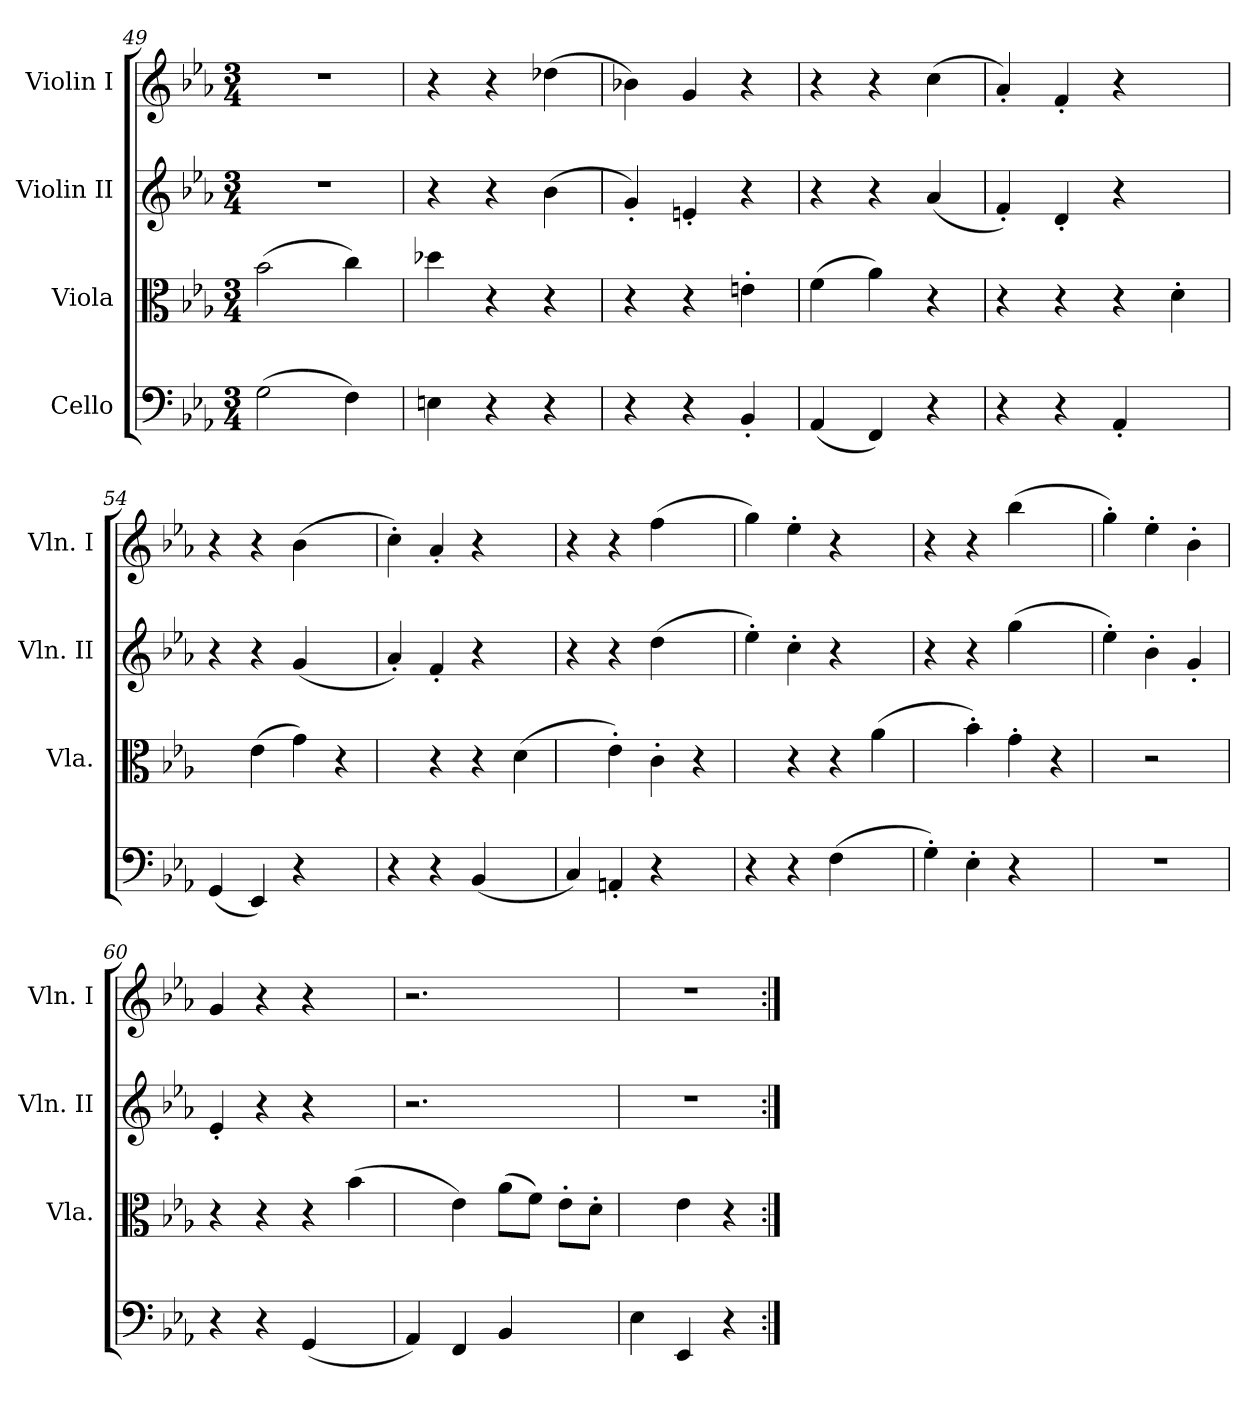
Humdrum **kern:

**kern	**kern	**kern	**kern
*part4	*part3	*part2	*part1
*staff4	*staff3	*staff2	*staff1
*I"Cello	*I"Viola	*I"Violin II	*I"Violin I
*	*I'Vla.	*I'Vln. II	*I'Vln. I
*clefF4	*clefC3	*clefG2	*clefG2
*k[b-e-a-]	*k[b-e-a-]	*k[b-e-a-]	*k[b-e-a-]
*E-:	*E-:	*E-:	*E-:
*M3/4	*M3/4	*M3/4	*M3/4
=49	=49	=49	=49
(>2G	(>2b-	2.r	2.r
4F)	4cc)	.	.
=50	=50	=50	=50
4En	4dd-X	4r	4r
4r	4r	4r	4r
4r	4r	(4b-	(>4dd-X
=51	=51	=51	=51
4r	4r	4g')	4b-X)
4r	4r	4en'	4g
4BB-'	4en'	4r	4r
=52	=52	=52	=52
(<4AA-	(4f	4r	4r
4FF)	4a-)	4r	4r
4r	4r	(4a-	(>4cc
=53	=53	=53	=53
4r	4r	4f')	4a-')
4r	4r	4d'	4f'
4AA-'	4r	4r	4r
4ryy	4d'	4ryy	4ryy
=54	=54	=54	=54
(<4GG	4ryy	4r	4r
4EE-)	(>4e-	4r	4r
4r	4g)	(4g	(>4b-
4ryy	4r	4ryy	4ryy
=55	=55	=55	=55
4r	4ryy	4a-')	4cc')
4r	4r	4f'	4a-'
(<4BB-	4r	4r	4r
4ryy	(>4d	4ryy	4ryy
=56	=56	=56	=56
4C)	4ryy	4r	4r
4AAn'	4e-')	4r	4r
4r	4c'	(4dd	(>4ff
4ryy	4r	4ryy	4ryy
=57	=57	=57	=57
4r	4ryy	4ee-')	4gg)
4r	4r	4cc'	4ee-'
(>4F	4r	4r	4r
4ryy	(>4a-	4ryy	4ryy
=58	=58	=58	=58
4G')	4ryy	4r	4r
4E-'	4b-')	4r	4r
4r	4g'	(4gg	(>4bb-
4ryy	4r	4ryy	4ryy
=59	=59	=59	=59
2.r	4ryy	4ee-')	4gg')
.	2r	4b-'	4ee-'
.	.	4g'	4b-'
=60	=60	=60	=60
4r	4r	4e-'	4g
4r	4r	4r	4r
(<4GG	4r	4r	4r
4ryy	(4b-	4ryy	4ryy
=61	=61	=61	=61
4AA-)	4ryy	2.r	2.r
4FF	4e-)	.	.
4BB-	(8a-L	.	.
.	8fJ)	.	.
8ryy	8e-'L	8ryy	8ryy
8ryy	8d'J	8ryy	8ryy
=62	=62	=62	=62
4E-	4ryy	2.r	2.r
4EE-	4e-	.	.
4r	4r	.	.
=:|!	=:|!	=:|!	=:|!
*-	*-	*-	*-
